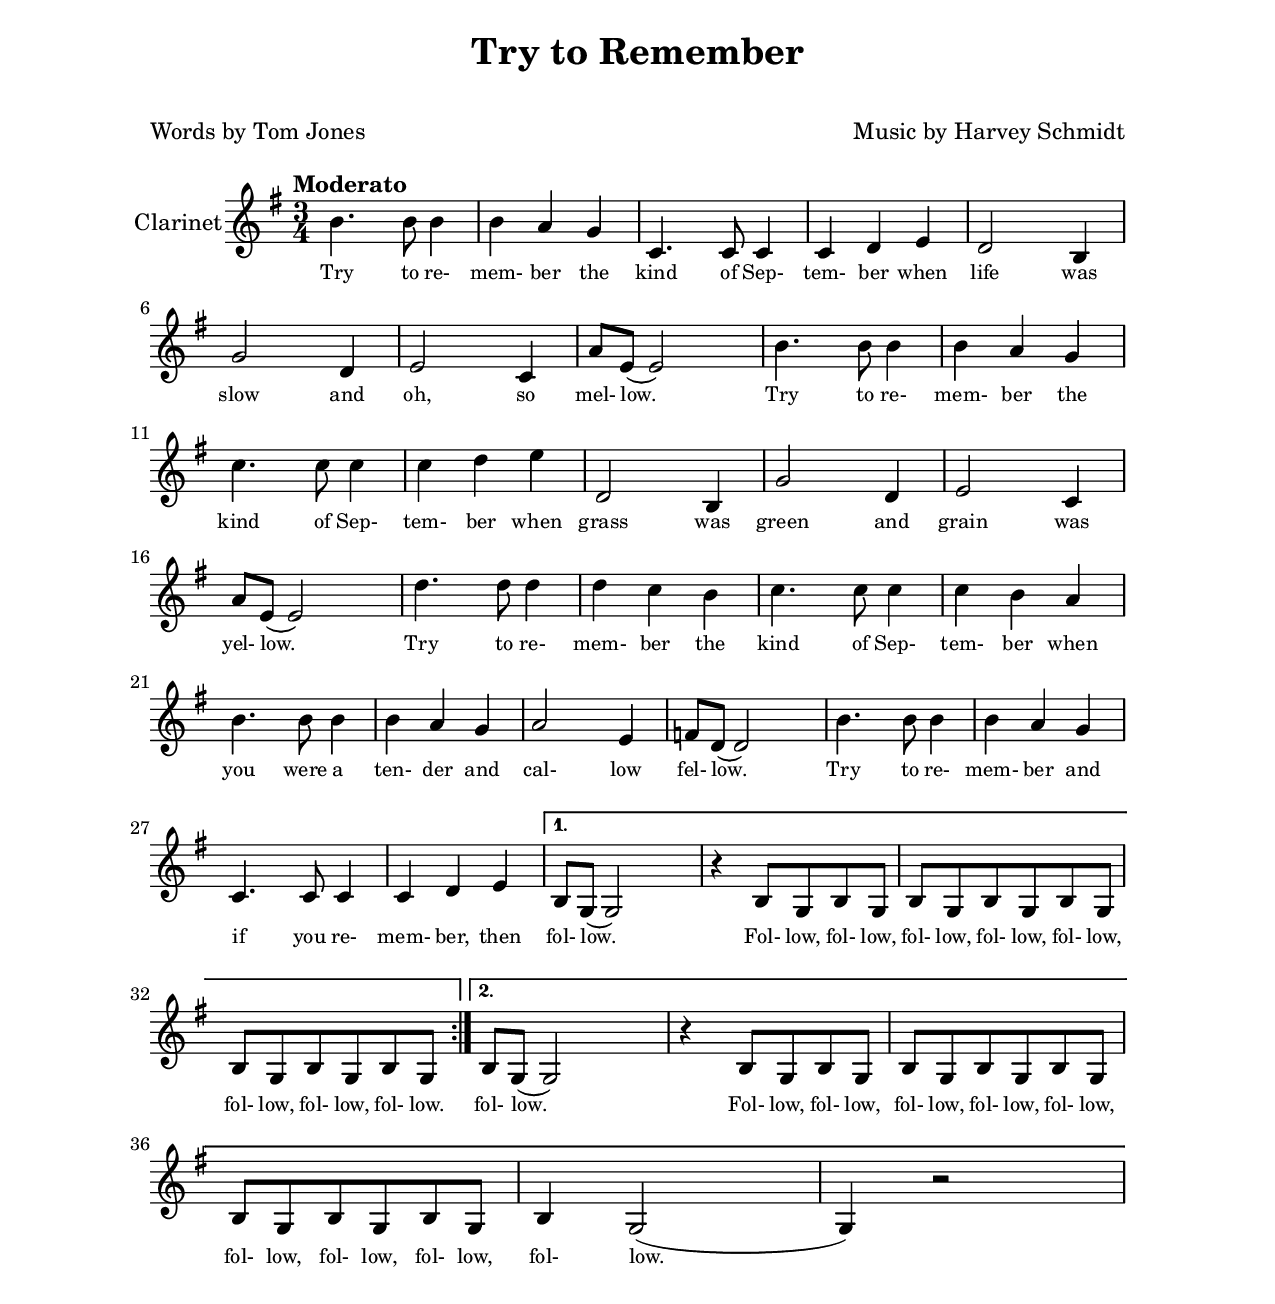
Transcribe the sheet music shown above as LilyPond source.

\include "globals.ly"

\header {
    title = "Try to Remember"
    composer = "Music by Harvey Schmidt"
    poet = "Words by Tom Jones"
}

melody = \relative c'' {
    \tempo "Moderato"
    \key g \major
    \time 3/4

    \repeat volta 2 {
        b4. b8 b4 | b a g | c,4. c8 c4 | c d e |
        d2 b4 | g'2 d4 | e2 c4 | a'8 e8( e2) |
        b'4. b8 b4 | b4 a g | c4. c8 c4 | c4 d e |
        d,2 b4 | g'2 d4 | e2 c4 | a'8 e8( e2) |
        d'4. d8 d4 | d c b | c4. c8 c4 | c b a |
        b4. b8 b4 | b a g | a2 e4 | f8 d8( d2) |
        b'4. b8 b4 | b a g | c,4. c8 c4 | c d e |
    }
    \alternative {{
        b8 g8( g2) | r4 b8 g b g | b g b g b g | \break
        b g b g b g |
    } {
        b8 g8( g2) | r4 b8 g b g |
        b g b g b g | b g b g b g | b4 g2( | g4) r2 |
    }}
}

words = \lyricmode {
    \repeat volta 2 {
        Try to re- mem- ber the kind of Sep- tem- ber when
        life was slow and oh, so mel- low._
        Try to re- mem- ber the kind of Sep- tem- ber when
        grass was green and grain was yel- low._
        Try to re- mem- ber the kind of Sep- tem- ber when
        you were a ten- der and cal- low fel- low._
        Try to re- mem- ber and if you re- mem- ber, then
    }
    \alternative {{
        fol- low._ Fol- low, fol- low, fol- low, fol- low, fol- low,
        fol- low, fol- low, fol- low.
    } {
        fol- low._ Fol- low, fol- low,
        fol- low, fol- low, fol- low, fol- low, fol- low, fol- low, fol- low._
    }}
}

\book {
    \score {
        \new Staff \with {
            instrumentName = Clarinet
        } {
            \melody

            \addlyrics {
                \set fontSize = #-2
                \words
            }
        }
    }
}
